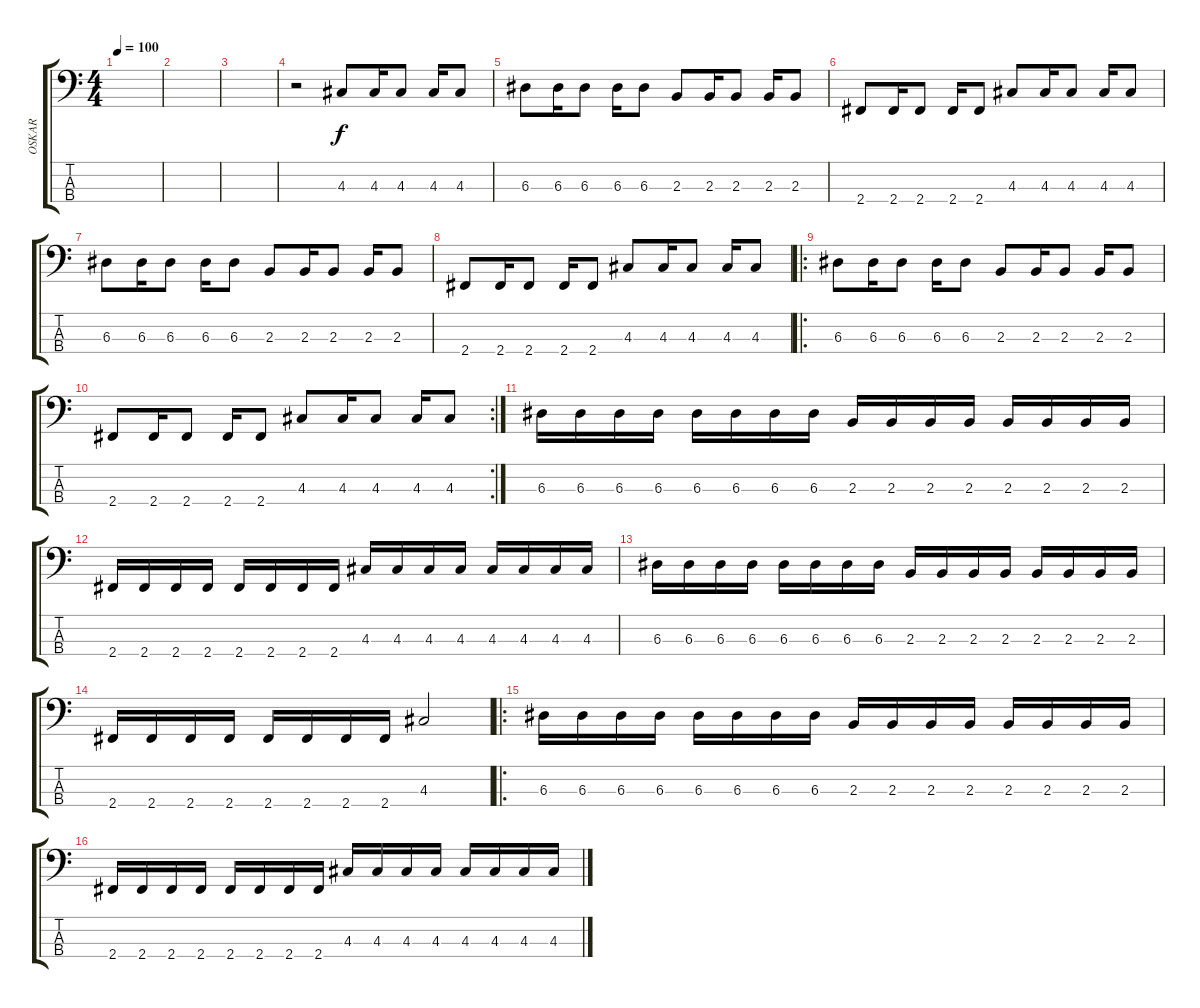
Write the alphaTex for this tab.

\track ("OSKAR" "OSKAR") {instrument electricbassfinger}
\staff {score tabs}
\tuning (G2 D2 A1 E1) {hide}
\ts (4 4)
\tempo 100
\clef f4
\ks c
|
|
|
r.2 4.3.8 4.3.16 4.3.8 4.3.16 4.3.8 |
6.3.8 6.3.16 6.3.8 6.3.16 6.3.8 2.3.8 2.3.16 2.3.8 2.3.16 2.3.8 |
2.4.8 2.4.16 2.4.8 2.4.16 2.4.8 4.3.8 4.3.16 4.3.8 4.3.16 4.3.8 |
6.3.8 6.3.16 6.3.8 6.3.16 6.3.8 2.3.8 2.3.16 2.3.8 2.3.16 2.3.8 |
2.4.8 2.4.16 2.4.8 2.4.16 2.4.8 4.3.8 4.3.16 4.3.8 4.3.16 4.3.8 |
\ro
6.3.8 6.3.16 6.3.8 6.3.16 6.3.8 2.3.8 2.3.16 2.3.8 2.3.16 2.3.8 |
\rc 2
2.4.8 2.4.16 2.4.8 2.4.16 2.4.8 4.3.8 4.3.16 4.3.8 4.3.16 4.3.8 |
6.3.16 6.3.16 6.3.16 6.3.16 6.3.16 6.3.16 6.3.16 6.3.16 2.3.16 2.3.16 2.3.16 2.3.16 2.3.16 2.3.16 2.3.16 2.3.16 |
2.4.16 2.4.16 2.4.16 2.4.16 2.4.16 2.4.16 2.4.16 2.4.16 4.3.16 4.3.16 4.3.16 4.3.16 4.3.16 4.3.16 4.3.16 4.3.16 |
6.3.16 6.3.16 6.3.16 6.3.16 6.3.16 6.3.16 6.3.16 6.3.16 2.3.16 2.3.16 2.3.16 2.3.16 2.3.16 2.3.16 2.3.16 2.3.16 |
2.4.16 2.4.16 2.4.16 2.4.16 2.4.16 2.4.16 2.4.16 2.4.16 4.3.2 |
\ro
6.3.16 6.3.16 6.3.16 6.3.16 6.3.16 6.3.16 6.3.16 6.3.16 2.3.16 2.3.16 2.3.16 2.3.16 2.3.16 2.3.16 2.3.16 2.3.16 |
2.4.16 2.4.16 2.4.16 2.4.16 2.4.16 2.4.16 2.4.16 2.4.16 4.3.16 4.3.16 4.3.16 4.3.16 4.3.16 4.3.16 4.3.16 4.3.16
